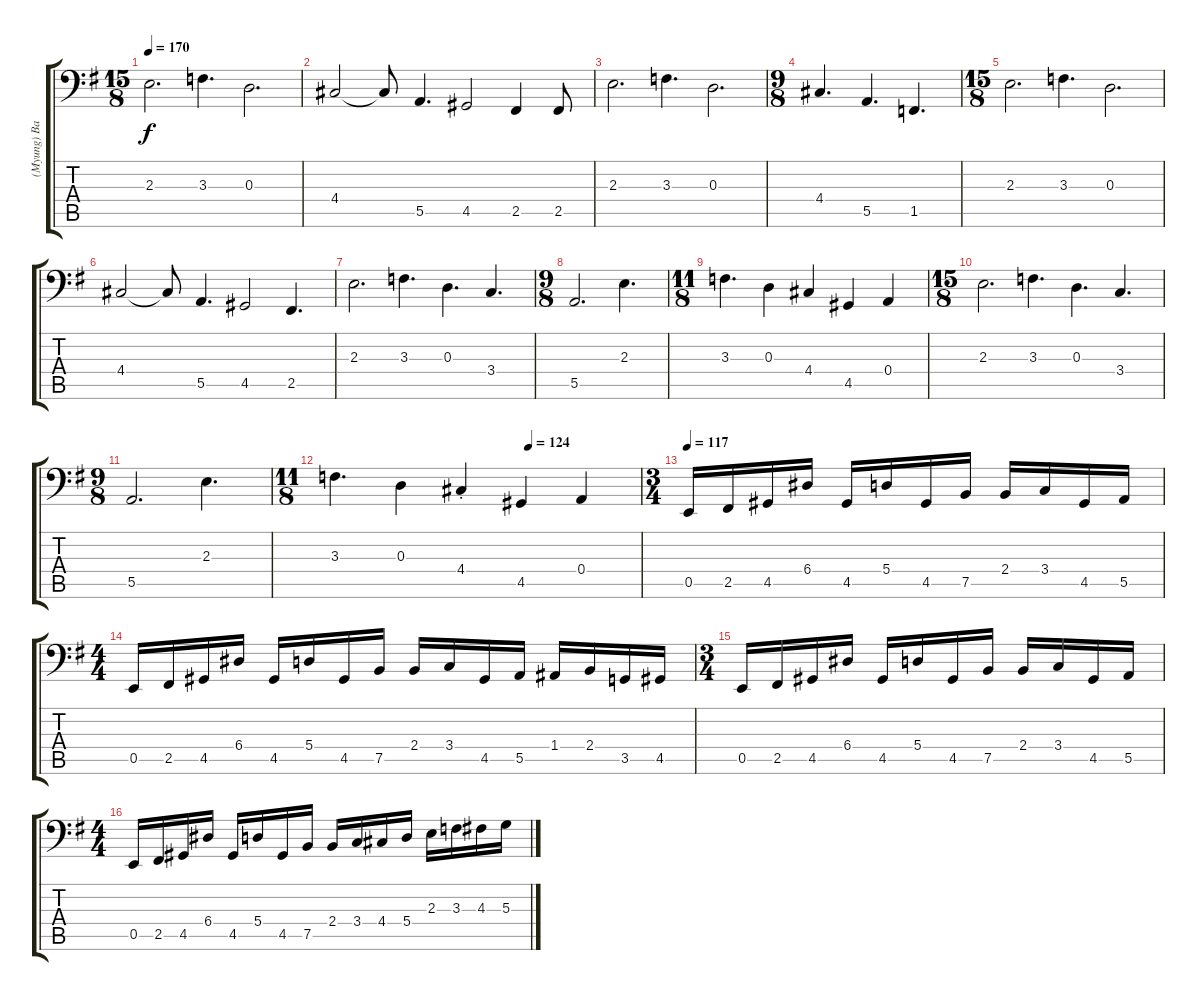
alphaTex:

\track ("(Myung) Bass" "(Myung) Ba") {instrument electricbassfinger}
\staff {score tabs}
\tuning (C3 G2 D2 A1 E1 B0) {hide}
\ts (15 8)
\tempo 170
\clef f4
\ks eminor
2.3.2{d dy f} 3.3.4{d} 0.3.2{d} |
4.4.2 4.4{t}.8 5.5.4{d} 4.5.2 2.5.4 2.5.8 |
\ks g
2.3.2{d} 3.3.4{d} 0.3.2{d} |
\ts (9 8)
4.4.4{d} 5.5.4{d} 1.5.4{d} |
\ts (15 8)
\ks eminor
2.3.2{d} 3.3.4{d} 0.3.2{d} |
4.4.2 4.4{t}.8 5.5.4{d} 4.5.2 2.5.4{d} |
2.3.2{d} 3.3.4{d} 0.3.4{d} 3.4.4{d} |
\ts (9 8)
5.5.2{d} 2.3.4{d} |
\ts (11 8)
3.3.4{d} 0.3.4 4.4.4 4.5.4 0.4.4 |
\ts (15 8)
2.3.2{d} 3.3.4{d} 0.3.4{d} 3.4.4{d} |
\ts (9 8)
5.5.2{d} 2.3.4{d} |
\ts (11 8)
\tempo (124 0.6363636363636364)
3.3.4{d} 0.3.4 4.4{st}.4 4.5.4 0.4.4 |
\ts (3 4)
\tempo 117
0.5.16 2.5.16 4.5.16 6.4.16 4.5.16 5.4.16 4.5.16 7.5.16 2.4.16 3.4.16 4.5.16 5.5.16 |
\ts (4 4)
0.5.16 2.5.16 4.5.16 6.4.16 4.5.16 5.4.16 4.5.16 7.5.16 2.4.16 3.4.16 4.5.16 5.5.16 1.4.16 2.4.16 3.5.16 4.5.16 |
\ts (3 4)
0.5.16 2.5.16 4.5.16 6.4.16 4.5.16 5.4.16 4.5.16 7.5.16 2.4.16 3.4.16 4.5.16 5.5.16 |
\ts (4 4)
0.5.16 2.5.16 4.5.16 6.4.16 4.5.16 5.4.16 4.5.16 7.5.16 2.4.16 3.4.16 4.4.16 5.4.16 2.3.16 3.3.16 4.3.16 5.3.16
